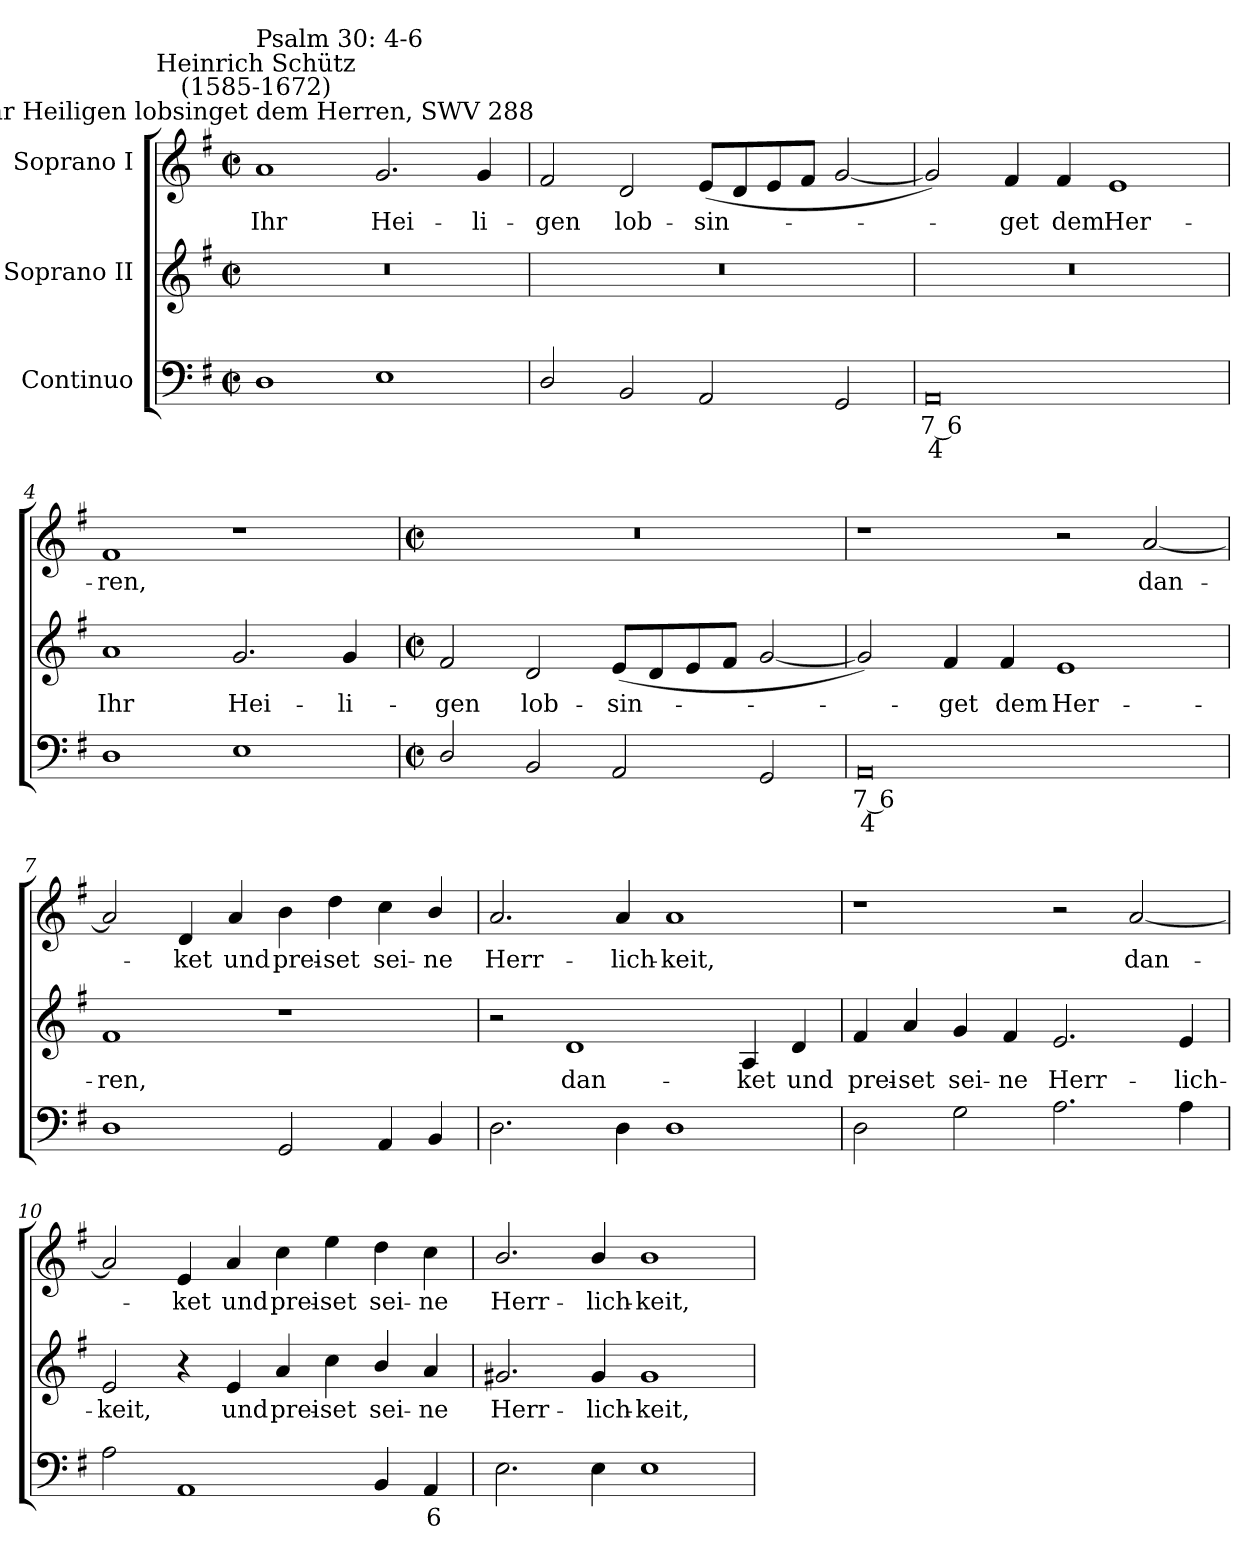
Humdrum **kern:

**kern	**text	**text	**kern	**text	**kern	**text
*part3	*part3	*part3	*part2	*part2	*part1	*part1
*staff3	*staff3	*staff3	*staff2	*staff2	*staff1	*staff1
*I"Continuo	*	*	*I"Soprano II	*	*I"Soprano I	*
*clefF4	*	*	*clefG2	*	*clefG2	*
*k[f#]	*	*	*k[f#]	*	*k[f#]	*
*G:	*	*	*G:	*	*G:	*
*M4/2	*	*	*M4/2	*	*M4/2	*
*met(c|)	*	*	*met(c|)	*	*met(c|)	*
=1	=1	=1	=1	=1	=1	=1
!	!	!	!	!	!LO:TX:a:cj:t=Ihr Heiligen lobsinget dem Herren, SWV 288	!
!	!	!	!	!	!LO:TX:a:cj:t=Heinrich Schütz\n(1585-1672)	!
!	!	!	!	!	!LO:TX:a:t=Psalm 30&colon; 4-6	!
!	!	!	!	!	!	!LO:LY:b
1D	.	.	0r	.	1a	Ihr
!	!	!	!	!	!	!LO:LY:b
1E	.	.	.	.	2.g	Hei-
!	!	!	!	!	!	!LO:LY:b
.	.	.	.	.	4g	-li-
=2	=2	=2	=2	=2	=2	=2
!	!	!	!	!	!	!LO:LY:b
2D/	.	.	0r	.	2f#	-gen
!	!	!	!	!	!	!LO:LY:b
2BB	.	.	.	.	2d	lob-
!	!	!	!	!	!	!LO:LY:b
2AA	.	.	.	.	(<8eL	-sin-
.	.	.	.	.	8d	.
.	.	.	.	.	8e	.
.	.	.	.	.	8f#J	.
2GG	.	.	.	.	[2g	.
=3	=3	=3	=3	=3	=3	=3
!	!LO:LY:b	!LO:LY:b	!	!	!	!
0AA	7 6	4	0r	.	2g])	.
!	!	!	!	!	!	!LO:LY:b
.	.	.	.	.	4f#	get
!	!	!	!	!	!	!LO:LY:b
.	.	.	.	.	4f#	dem
!	!	!	!	!	!	!LO:LY:b
.	.	.	.	.	1e	Her-
=4	=4	=4	=4	=4	=4	=4
!	!	!	!	!LO:LY:b	!	!LO:LY:b
1D	.	.	1a	Ihr	1f#	-ren,
!	!	!	!	!LO:LY:b	!	!
1E	.	.	2.g	Hei-	1r	.
!	!	!	!	!LO:LY:b	!	!
.	.	.	4g	-li-	.	.
!!LO:LB:g=z
=5	=5	=5	=5	=5	=5	=5
*M4/2	*	*	*M4/2	*	*M4/2	*
*met(c|)	*	*	*met(c|)	*	*met(c|)	*
!	!	!	!	!LO:LY:b	!	!
2D/	.	.	2f#	-gen	0r	.
!	!	!	!	!LO:LY:b	!	!
2BB	.	.	2d	lob-	.	.
!	!	!	!	!LO:LY:b	!	!
2AA	.	.	(<8eL	-sin-	.	.
.	.	.	8d	.	.	.
.	.	.	8e	.	.	.
.	.	.	8f#J	.	.	.
2GG	.	.	[2g	.	.	.
=6	=6	=6	=6	=6	=6	=6
!	!LO:LY:b	!LO:LY:b	!	!	!	!
0AA	7 6	4	2g])	.	1r	.
!	!	!	!	!LO:LY:b	!	!
.	.	.	4f#	get	.	.
!	!	!	!	!LO:LY:b	!	!
.	.	.	4f#	dem	.	.
!	!	!	!	!LO:LY:b	!	!
.	.	.	1e	Her-	2r	.
!	!	!	!	!	!	!LO:LY:b
.	.	.	.	.	[2a	dan-
=7	=7	=7	=7	=7	=7	=7
!	!	!	!	!LO:LY:b	!	!
1D	.	.	1f#	-ren,	2a]	.
!	!	!	!	!	!	!LO:LY:b
.	.	.	.	.	4d	ket
!	!	!	!	!	!	!LO:LY:b
.	.	.	.	.	4a	und
!	!	!	!	!	!	!LO:LY:b
2GG	.	.	1r	.	4b	prei-
!	!	!	!	!	!	!LO:LY:b
.	.	.	.	.	4dd	-set
!	!	!	!	!	!	!LO:LY:b
4AA	.	.	.	.	4cc	sei-
!	!	!	!	!	!	!LO:LY:b
4BB	.	.	.	.	4b/	-ne
=8	=8	=8	=8	=8	=8	=8
!	!	!	!	!	!	!LO:LY:b
2.D	.	.	2r	.	2.a	Herr-
!	!	!	!	!LO:LY:b	!	!
.	.	.	1d	dan-	.	.
!	!	!	!	!	!	!LO:LY:b
4D	.	.	.	.	4a	-lich-
!	!	!	!	!	!	!LO:LY:b
1D	.	.	.	.	1a	-keit,
!	!	!	!	!LO:LY:b	!	!
.	.	.	4A	-ket	.	.
!	!	!	!	!LO:LY:b	!	!
.	.	.	4d	und	.	.
!!LO:LB:g=z
=9	=9	=9	=9	=9	=9	=9
!	!	!	!	!LO:LY:b	!	!
2D	.	.	4f#	prei-	1r	.
!	!	!	!	!LO:LY:b	!	!
.	.	.	4a	-set	.	.
!	!	!	!	!LO:LY:b	!	!
2G	.	.	4g	sei-	.	.
!	!	!	!	!LO:LY:b	!	!
.	.	.	4f#	-ne	.	.
!	!	!	!	!LO:LY:b	!	!
2.A	.	.	2.e	Herr-	2r	.
!	!	!	!	!	!	!LO:LY:b
.	.	.	.	.	[2a	dan-
!	!	!	!	!LO:LY:b	!	!
4A	.	.	4e	-lich-	.	.
=10	=10	=10	=10	=10	=10	=10
!	!	!	!	!LO:LY:b	!	!
2A	.	.	2e	-keit,	2a]	.
!	!	!	!	!	!	!LO:LY:b
1AA	.	.	4r	.	4e	ket
!	!	!	!	!LO:LY:b	!	!LO:LY:b
.	.	.	4e	und	4a	und
!	!	!	!	!LO:LY:b	!	!LO:LY:b
.	.	.	4a	prei-	4cc	prei-
!	!	!	!	!LO:LY:b	!	!LO:LY:b
.	.	.	4cc	-set	4ee	-set
!	!	!	!	!LO:LY:b	!	!LO:LY:b
4BB	.	.	4b/	sei-	4dd	sei-
!	!LO:LY:b	!	!	!LO:LY:b	!	!LO:LY:b
4AA	6	.	4a	-ne	4cc	-ne
=11	=11	=11	=11	=11	=11	=11
!	!	!	!	!LO:LY:b	!	!LO:LY:b
2.E	.	.	2.g#X	Herr-	2.b/	Herr-
!	!	!	!	!LO:LY:b	!	!LO:LY:b
4E	.	.	4g#	-lich-	4b/	-lich-
!	!	!	!	!LO:LY:b	!	!LO:LY:b
1E	.	.	1g#	-keit,	1b	-keit,
=	=	=	=	=	=	=
*-	*-	*-	*-	*-	*-	*-
